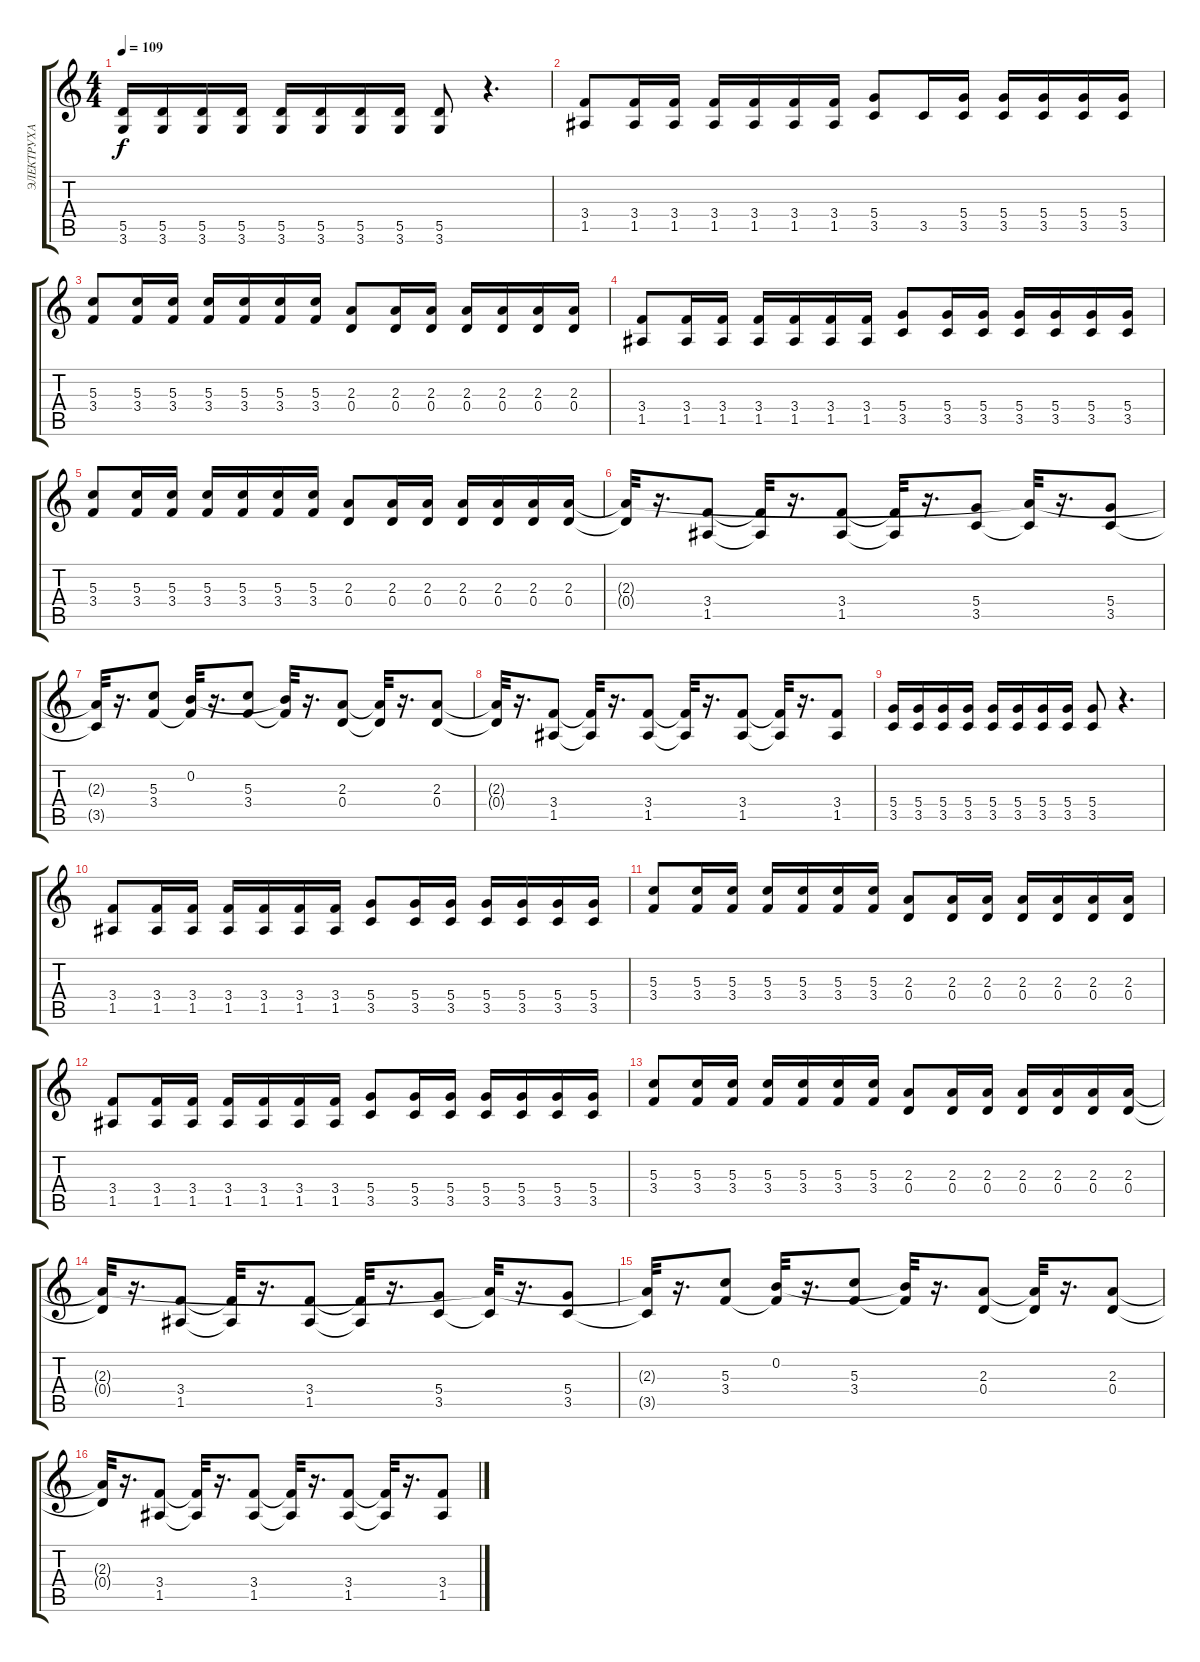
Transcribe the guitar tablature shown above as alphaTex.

\track ("ЭЛЕКТРУХА" "ЭЛЕКТРУХА") {instrument overdrivenguitar}
\staff {score tabs}
\tuning (E4 B3 G3 D3 A2 E2) {hide}
\ts (4 4)
\tempo 109
\clef g2
\ks c
(5.5 3.6).16{dy f} (5.5 3.6).16 (5.5 3.6).16 (5.5 3.6).16 (5.5 3.6).16 (5.5 3.6).16 (5.5 3.6).16 (5.5 3.6).16 (5.5 3.6).8 r.4{d} |
(3.4 1.5).8 (3.4 1.5).16 (3.4 1.5).16 (3.4 1.5).16 (3.4 1.5).16 (3.4 1.5).16 (3.4 1.5).16 (5.4 3.5).8 3.5.16 (5.4 3.5).16 (5.4 3.5).16 (5.4 3.5).16 (5.4 3.5).16 (5.4 3.5).16 |
(5.3 3.4).8 (5.3 3.4).16 (5.3 3.4).16 (5.3 3.4).16 (5.3 3.4).16 (5.3 3.4).16 (5.3 3.4).16 (2.3 0.4).8 (2.3 0.4).16 (2.3 0.4).16 (2.3 0.4).16 (2.3 0.4).16 (2.3 0.4).16 (2.3 0.4).16 |
(3.4 1.5).8 (3.4 1.5).16 (3.4 1.5).16 (3.4 1.5).16 (3.4 1.5).16 (3.4 1.5).16 (3.4 1.5).16 (5.4 3.5).8 (5.4 3.5).16 (5.4 3.5).16 (5.4 3.5).16 (5.4 3.5).16 (5.4 3.5).16 (5.4 3.5).16 |
(5.3 3.4).8 (5.3 3.4).16 (5.3 3.4).16 (5.3 3.4).16 (5.3 3.4).16 (5.3 3.4).16 (5.3 3.4).16 (2.3 0.4).8 (2.3 0.4).16 (2.3 0.4).16 (2.3 0.4).16 (2.3 0.4).16 (2.3 0.4).16 (2.3 0.4).16 |
(2.3{t} 0.4{t}).32 r.16{d} (3.4 1.5).8 (3.4{t} 1.5{t}).32 r.16{d} (3.4 1.5).8 (3.4{t} 1.5{t}).32 r.16{d} (5.4 3.5).8 (2.3{t} 3.5{t}).32 r.16{d} (5.4 3.5).8 |
(2.3{t} 3.5{t}).32 r.16{d} (5.3 3.4).8 (0.2 3.4{t}).32 r.16{d} (5.3 3.4).8 (0.2{t} 3.4{t}).32 r.16{d} (2.3 0.4).8 (2.3{t} 0.4{t}).32 r.16{d} (2.3 0.4).8 |
(2.3{t} 0.4{t}).32 r.16{d} (3.4 1.5).8 (3.4{t} 1.5{t}).32 r.16{d} (3.4 1.5).8 (3.4{t} 1.5{t}).32 r.16{d} (3.4 1.5).8 (3.4{t} 1.5{t}).32 r.16{d} (3.4 1.5).8 |
(5.4 3.5).16 (5.4 3.5).16 (5.4 3.5).16 (5.4 3.5).16 (5.4 3.5).16 (5.4 3.5).16 (5.4 3.5).16 (5.4 3.5).16 (5.4 3.5).8 r.4{d} |
(3.4 1.5).8 (3.4 1.5).16 (3.4 1.5).16 (3.4 1.5).16 (3.4 1.5).16 (3.4 1.5).16 (3.4 1.5).16 (5.4 3.5).8 (5.4 3.5).16 (5.4 3.5).16 (5.4 3.5).16 (5.4 3.5).16 (5.4 3.5).16 (5.4 3.5).16 |
(5.3 3.4).8 (5.3 3.4).16 (5.3 3.4).16 (5.3 3.4).16 (5.3 3.4).16 (5.3 3.4).16 (5.3 3.4).16 (2.3 0.4).8 (2.3 0.4).16 (2.3 0.4).16 (2.3 0.4).16 (2.3 0.4).16 (2.3 0.4).16 (2.3 0.4).16 |
(3.4 1.5).8 (3.4 1.5).16 (3.4 1.5).16 (3.4 1.5).16 (3.4 1.5).16 (3.4 1.5).16 (3.4 1.5).16 (5.4 3.5).8 (5.4 3.5).16 (5.4 3.5).16 (5.4 3.5).16 (5.4 3.5).16 (5.4 3.5).16 (5.4 3.5).16 |
(5.3 3.4).8 (5.3 3.4).16 (5.3 3.4).16 (5.3 3.4).16 (5.3 3.4).16 (5.3 3.4).16 (5.3 3.4).16 (2.3 0.4).8 (2.3 0.4).16 (2.3 0.4).16 (2.3 0.4).16 (2.3 0.4).16 (2.3 0.4).16 (2.3 0.4).16 |
(2.3{t} 0.4{t}).32 r.16{d} (3.4 1.5).8 (3.4{t} 1.5{t}).32 r.16{d} (3.4 1.5).8 (3.4{t} 1.5{t}).32 r.16{d} (5.4 3.5).8 (2.3{t} 3.5{t}).32 r.16{d} (5.4 3.5).8 |
(2.3{t} 3.5{t}).32 r.16{d} (5.3 3.4).8 (0.2 3.4{t}).32 r.16{d} (5.3 3.4).8 (0.2{t} 3.4{t}).32 r.16{d} (2.3 0.4).8 (2.3{t} 0.4{t}).32 r.16{d} (2.3 0.4).8 |
(2.3{t} 0.4{t}).32 r.16{d} (3.4 1.5).8 (3.4{t} 1.5{t}).32 r.16{d} (3.4 1.5).8 (3.4{t} 1.5{t}).32 r.16{d} (3.4 1.5).8 (3.4{t} 1.5{t}).32 r.16{d} (3.4 1.5).8
